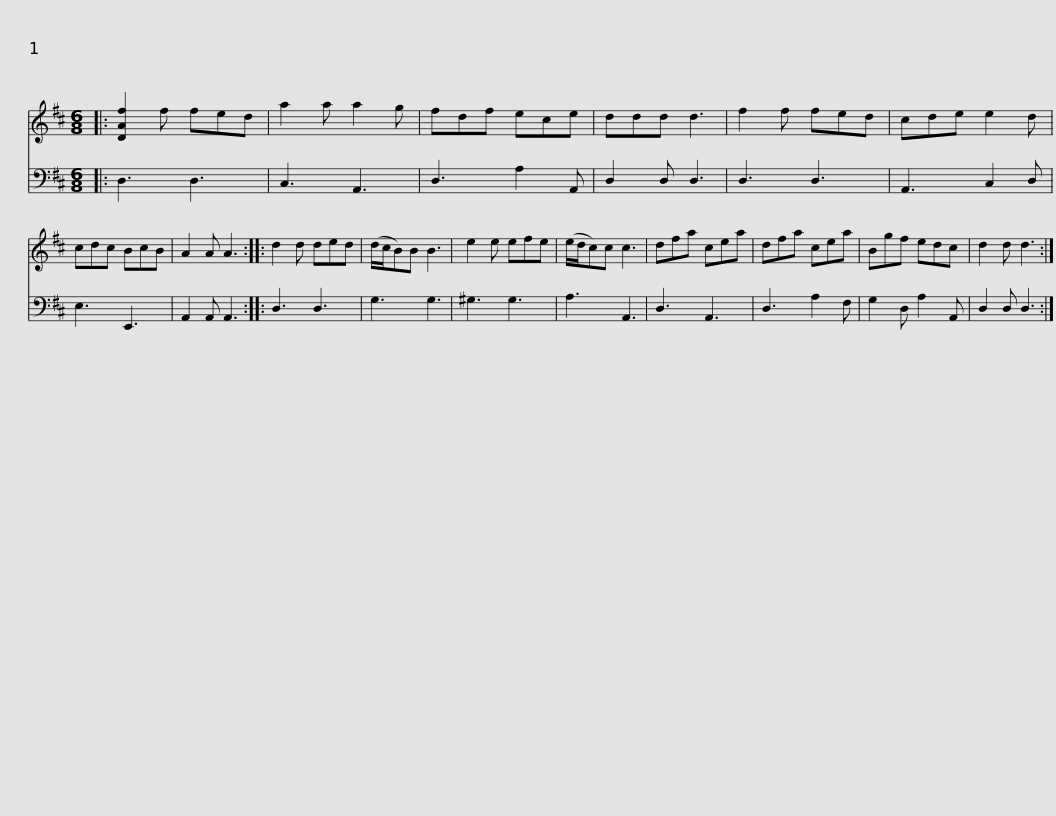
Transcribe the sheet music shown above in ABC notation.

X:1
%%score 1 2
L:1/8
M:6/8
I:linebreak $
K:D
V:1 treble
V:2 bass
V:1
|: [DAf]2 f fed | a2 a a2 g | fdf ece | ddd d3 | f2 f fed | %5
 cde e2 d | cdc BcB | A2 A A3 ::$ d2 d ded | (d/c/B)B B3 | %10
 e2 e efe | (e/d/c)c c3 | dfa cea | dfa cea | Bgf edc | %15
 d2 d d3 :| %16
V:2
|: D,3 D,3 | C,3 A,,3 | D,3 A,2 A,, | D,2 D, D,3 | D,3 D,3 | %5
 A,,3 C,2 D, | E,3 E,,3 | A,,2 A,, A,,3 ::$ D,3 D,3 | G,3 G,3 | %10
 ^G,3 G,3 | A,3 A,,3 | D,3 A,,3 | D,3 A,2 F, | G,2 D, A,2 A,, | %15
 D,2 D, D,3 :| %16
